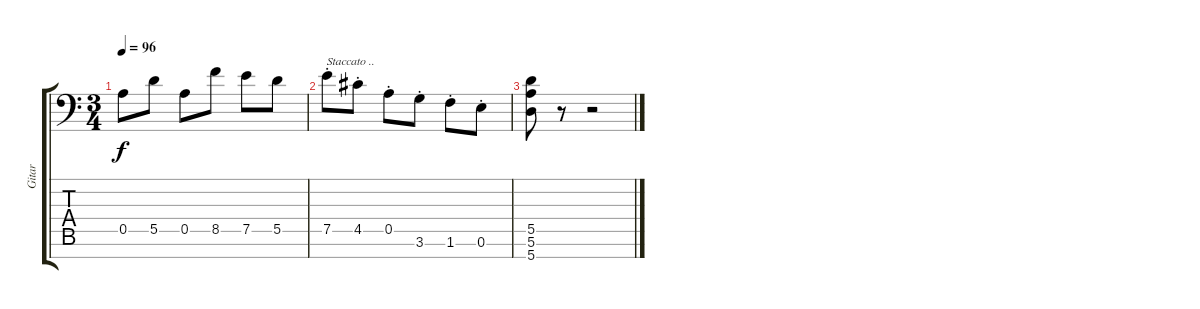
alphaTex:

\track ("Gitar " "Gitar ") {instrument distortionguitar}
\staff {score tabs}
\tuning (E4 B3 G3 D3 A2 E2 A1) {hide}
\ts (3 4)
\tempo 96
\clef f4
\ks c
0.5.8{dy f} 5.5.8 0.5.8 8.5.8 7.5.8 5.5.8 |
7.5{st}.8{txt "Staccato .."} 4.5{st}.8 0.5{st}.8 3.6{st}.8 1.6{st}.8 0.6{st}.8 |
(5.5 5.6 5.7).8 r.8 r.2
